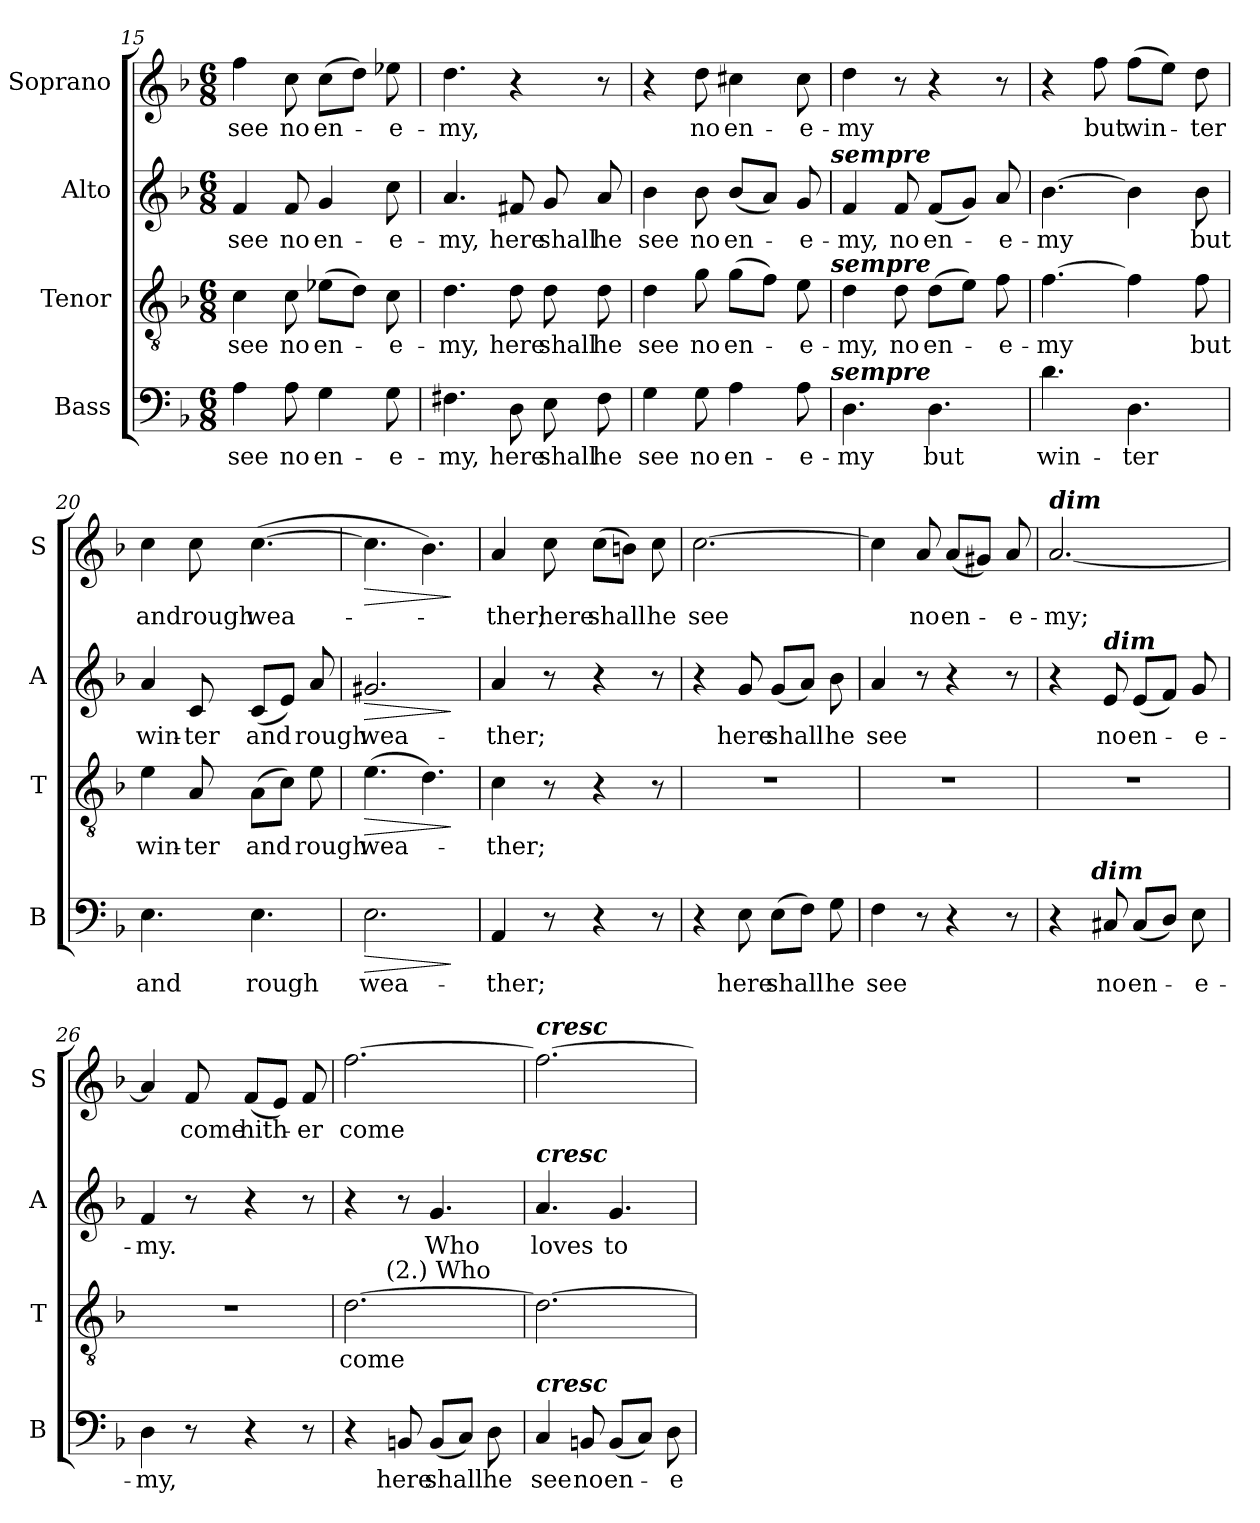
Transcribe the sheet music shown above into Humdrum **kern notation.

**kern	**text	**dynam	**kern	**text	**dynam	**kern	**text	**dynam	**kern	**text	**dynam
*part4	*part4	*part4	*part3	*part3	*part3	*part2	*part2	*part2	*part1	*part1	*part1
*staff4	*staff4	*staff4	*staff3	*staff3	*staff3	*staff2	*staff2	*staff2	*staff1	*staff1	*staff1
*I"Bass	*	*	*I"Tenor	*	*	*I"Alto	*	*	*I"Soprano	*	*
*I'B	*	*	*I'T	*	*	*I'A	*	*	*I'S	*	*
*clefF4	*	*	*clefGv2	*	*	*clefG2	*	*	*clefG2	*	*
*k[b-]	*	*	*k[b-]	*	*	*k[b-]	*	*	*k[b-]	*	*
*F:	*	*	*F:	*	*	*F:	*	*	*F:	*	*
*M6/8	*	*	*M6/8	*	*	*M6/8	*	*	*M6/8	*	*
=15	=15	=15	=15	=15	=15	=15	=15	=15	=15	=15	=15
4A\	see	.	4c\	see	.	4f/	see	.	4ff\	see	.
8A\	no	.	8c\	no	.	8f/	no	.	8cc\	no	.
4G\	en-	.	(8e-X\L	en-	.	4g/	en-	.	(8cc\L	en-	.
.	.	.	8d\J)	.	.	.	.	.	8dd\J)	.	.
8G\	-e-	.	8c\	-e-	.	8cc\	-e-	.	8ee-X\	-e-	.
=16	=16	=16	=16	=16	=16	=16	=16	=16	=16	=16	=16
4.F#X\	-my,	.	4.d\	-my,	.	4.a/	-my,	.	4.dd\	-my,	.
8D\	here	.	8d\	here	.	8f#X/	here	.	4r	.	.
8E\	shall	.	8d\	shall	.	8g/	shall	.	.	.	.
8F#\	he	.	8d\	he	.	8a/	he	.	8r	.	.
=17	=17	=17	=17	=17	=17	=17	=17	=17	=17	=17	=17
4G\	see	.	4d\	see	.	4b-\	see	.	4r	.	.
8G\	no	.	8g\	no	.	8b-\	no	.	8dd\	no	.
4A\	en-	.	(8g\L	en-	.	(8b-/L	en-	.	4cc#X\	en-	.
.	.	.	8f\J)	.	.	8a/J)	.	.	.	.	.
8A\	-e-	.	8e\	-e-	.	8g/	-e-	.	8cc#\	-e-	.
!	!	!	!	!	!	!LO:TX:a:Bi:t=sempre	!	!	!	!	!
!	!	!	!LO:TX:a:Bi:t=sempre	!	!	!	!	!	!	!	!
!LO:TX:a:Bi:t=sempre	!	!	!	!	!	!	!	!	!	!	!
=18	=18	=18	=18	=18	=18	=18	=18	=18	=18	=18	=18
4.D\	-my	.	4d\	-my,	.	4f/	-my,	.	4dd\	-my	.
.	.	.	8d\	no	.	8f/	no	.	8r	.	.
4.D\	but	.	(8d\L	en-	.	(8f/L	en-	.	4r	.	.
.	.	.	8e\J)	.	.	8g/J)	.	.	.	.	.
.	.	.	8f\	-e-	.	8a/	-e-	.	8r	.	.
!!LO:LB:g=z
=19	=19	=19	=19	=19	=19	=19	=19	=19	=19	=19	=19
4.d\	win-	.	[4.f\	-my	.	[4.b-\	-my	.	4r	.	.
.	.	.	.	.	.	.	.	.	8ff\	but	.
4.D\	-ter	.	4f\]	.	.	4b-\]	.	.	(8ff\L	win-	.
.	.	.	.	.	.	.	.	.	8ee\J)	.	.
.	.	.	8f\	but	.	8b-\	but	.	8dd\	-ter	.
=20	=20	=20	=20	=20	=20	=20	=20	=20	=20	=20	=20
4.E\	and	.	4e\	win-	.	4a/	win-	.	4cc\	and	.
.	.	.	8A/	-ter	.	8c/	-ter	.	8cc\	rough	.
4.E\	rough	.	(8A\L	and	.	(8c/L	and	.	([4.cc\	wea-	.
.	.	.	8c\J)	.	.	8e/J)	.	.	.	.	.
.	.	.	8e\	rough	.	8a/	rough	.	.	.	.
=21	=21	=21	=21	=21	=21	=21	=21	=21	=21	=21	=21
!	!	!LO:HP:b	!	!	!LO:HP:b	!	!	!LO:HP:b	!	!	!LO:HP:b
2.E\	wea-	>	(4.e\	wea-	>	2.g#X/	wea-	>	4.cc\]	.	>
.	.	.	4.d\)	.	.	.	.	.	4.b-\)	.	.
.	.	]	.	.	]	.	.	]	.	.	]
=22	=22	=22	=22	=22	=22	=22	=22	=22	=22	=22	=22
4AA/	-ther;	.	4c\	-ther;	.	4a/	-ther;	.	4a/	-ther;	.
8r	.	.	8r	.	.	8r	.	.	8cc\	here	.
4r	.	.	4r	.	.	4r	.	.	(8cc\L	shall	.
.	.	.	.	.	.	.	.	.	8bn\J)	.	.
8r	.	.	8r	.	.	8r	.	.	8cc\	he	.
=23	=23	=23	=23	=23	=23	=23	=23	=23	=23	=23	=23
4r	.	.	2.r	.	.	4r	.	.	[2.cc\	see	.
8E\	here	.	.	.	.	8g/	here	.	.	.	.
(8E\L	shall	.	.	.	.	(8g/L	shall	.	.	.	.
8F\J)	.	.	.	.	.	8a/J)	.	.	.	.	.
8G\	he	.	.	.	.	8b-\	he	.	.	.	.
!!LO:LB:g=z
=24	=24	=24	=24	=24	=24	=24	=24	=24	=24	=24	=24
4F\	see	.	2.r	.	.	4a/	see	.	4cc\]	.	.
8r	.	.	.	.	.	8r	.	.	8a/	no	.
4r	.	.	.	.	.	4r	.	.	(8a/L	en-	.
.	.	.	.	.	.	.	.	.	8g#X/J)	.	.
8r	.	.	.	.	.	8r	.	.	8a/	-e-	.
=25	=25	=25	=25	=25	=25	=25	=25	=25	=25	=25	=25
!	!	!	!	!	!	!	!	!	!LO:TX:a:Bi:t=dim	!	!
*^	*	*	*	*	*	*	*	*	*	*	*
4r	8..ryy	.	.	2.r	.	.	4r	.	.	[2.a/	-my;	.
!	!LO:TX:a:Bi:t=dim	!	!	!	!	!	!	!	!	!	!	!
.	2ryy	.	.	.	.	.	.	.	.	.	.	.
!	!	!	!	!	!	!	!LO:TX:a:Bi:t=dim	!	!	!	!	!
8C#X/	.	no	.	.	.	.	8e/	no	.	.	.	.
(8C#/L	.	en-	.	.	.	.	(8e/L	en-	.	.	.	.
8D/J)	.	.	.	.	.	.	8f/J)	.	.	.	.	.
8E\	.	-e-	.	.	.	.	8g/	-e-	.	.	.	.
.	32ryy	.	.	.	.	.	.	.	.	.	.	.
*v	*v	*	*	*	*	*	*	*	*	*	*	*
=26	=26	=26	=26	=26	=26	=26	=26	=26	=26	=26	=26
4D\	-my,	.	2.r	.	.	4f/	-my.	.	4a/]	.	.
8r	.	.	.	.	.	8r	.	.	8f/	come	.
4r	.	.	.	.	.	4r	.	.	(8f/L	hith-	.
.	.	.	.	.	.	.	.	.	8e/J)	.	.
8r	.	.	.	.	.	8r	.	.	8f/	-er	.
=27	=27	=27	=27	=27	=27	=27	=27	=27	=27	=27	=27
*	*	*	*^	*	*	*	*	*	*	*	*
4r	.	.	[2.d\	8..ryy	come	.	4r	.	.	[2.ff\	come	.
!	!	!	!	!LO:TX:a:t=(2.)  Who	!	!	!	!	!	!	!	!
.	.	.	.	2ryy	.	.	.	.	.	.	.	.
8BBn/	here	.	.	.	.	.	8r	(1.)	.	.	.	.
(8BB/L	shall	.	.	.	.	.	4.g/	Who	.	.	.	.
8C/J)	.	.	.	.	.	.	.	.	.	.	.	.
8D\	he	.	.	.	.	.	.	.	.	.	.	.
.	.	.	.	32ryy	.	.	.	.	.	.	.	.
=28	=28	=28	=28	=28	=28	=28	=28	=28	=28	=28	=28	=28
!	!	!	!	!	!	!	!	!	!	!LO:TX:a:Bi:t=cresc	!	!
!	!	!	!	!	!	!	!LO:TX:a:Bi:t=cresc	!	!	!	!	!
!	!	!	!LO:TX:a:t=doth         am      -	!	!	!	!	!	!	!	!	!
!	!	!	!LO:TX:a:Bi:t=cresc	!	!	!	!	!	!	!	!	!
!LO:TX:a:Bi:t=cresc	!	!	!	!	!	!	!	!	!	!	!	!
*	*	*	*v	*v	*	*	*	*	*	*	*	*
4C/	see	.	2.d\_	.	.	4.a/	loves	.	2.ff\_	.	.
8BBn/	no	.	.	.	.	.	.	.	.	.	.
(8BB/L	en-	.	.	.	.	4.g/	to	.	.	.	.
8C/J)	.	.	.	.	.	.	.	.	.	.	.
8D\	-e-	.	.	.	.	.	.	.	.	.	.
=	=	=	=	=	=	=	=	=	=	=	=
*-	*-	*-	*-	*-	*-	*-	*-	*-	*-	*-	*-
